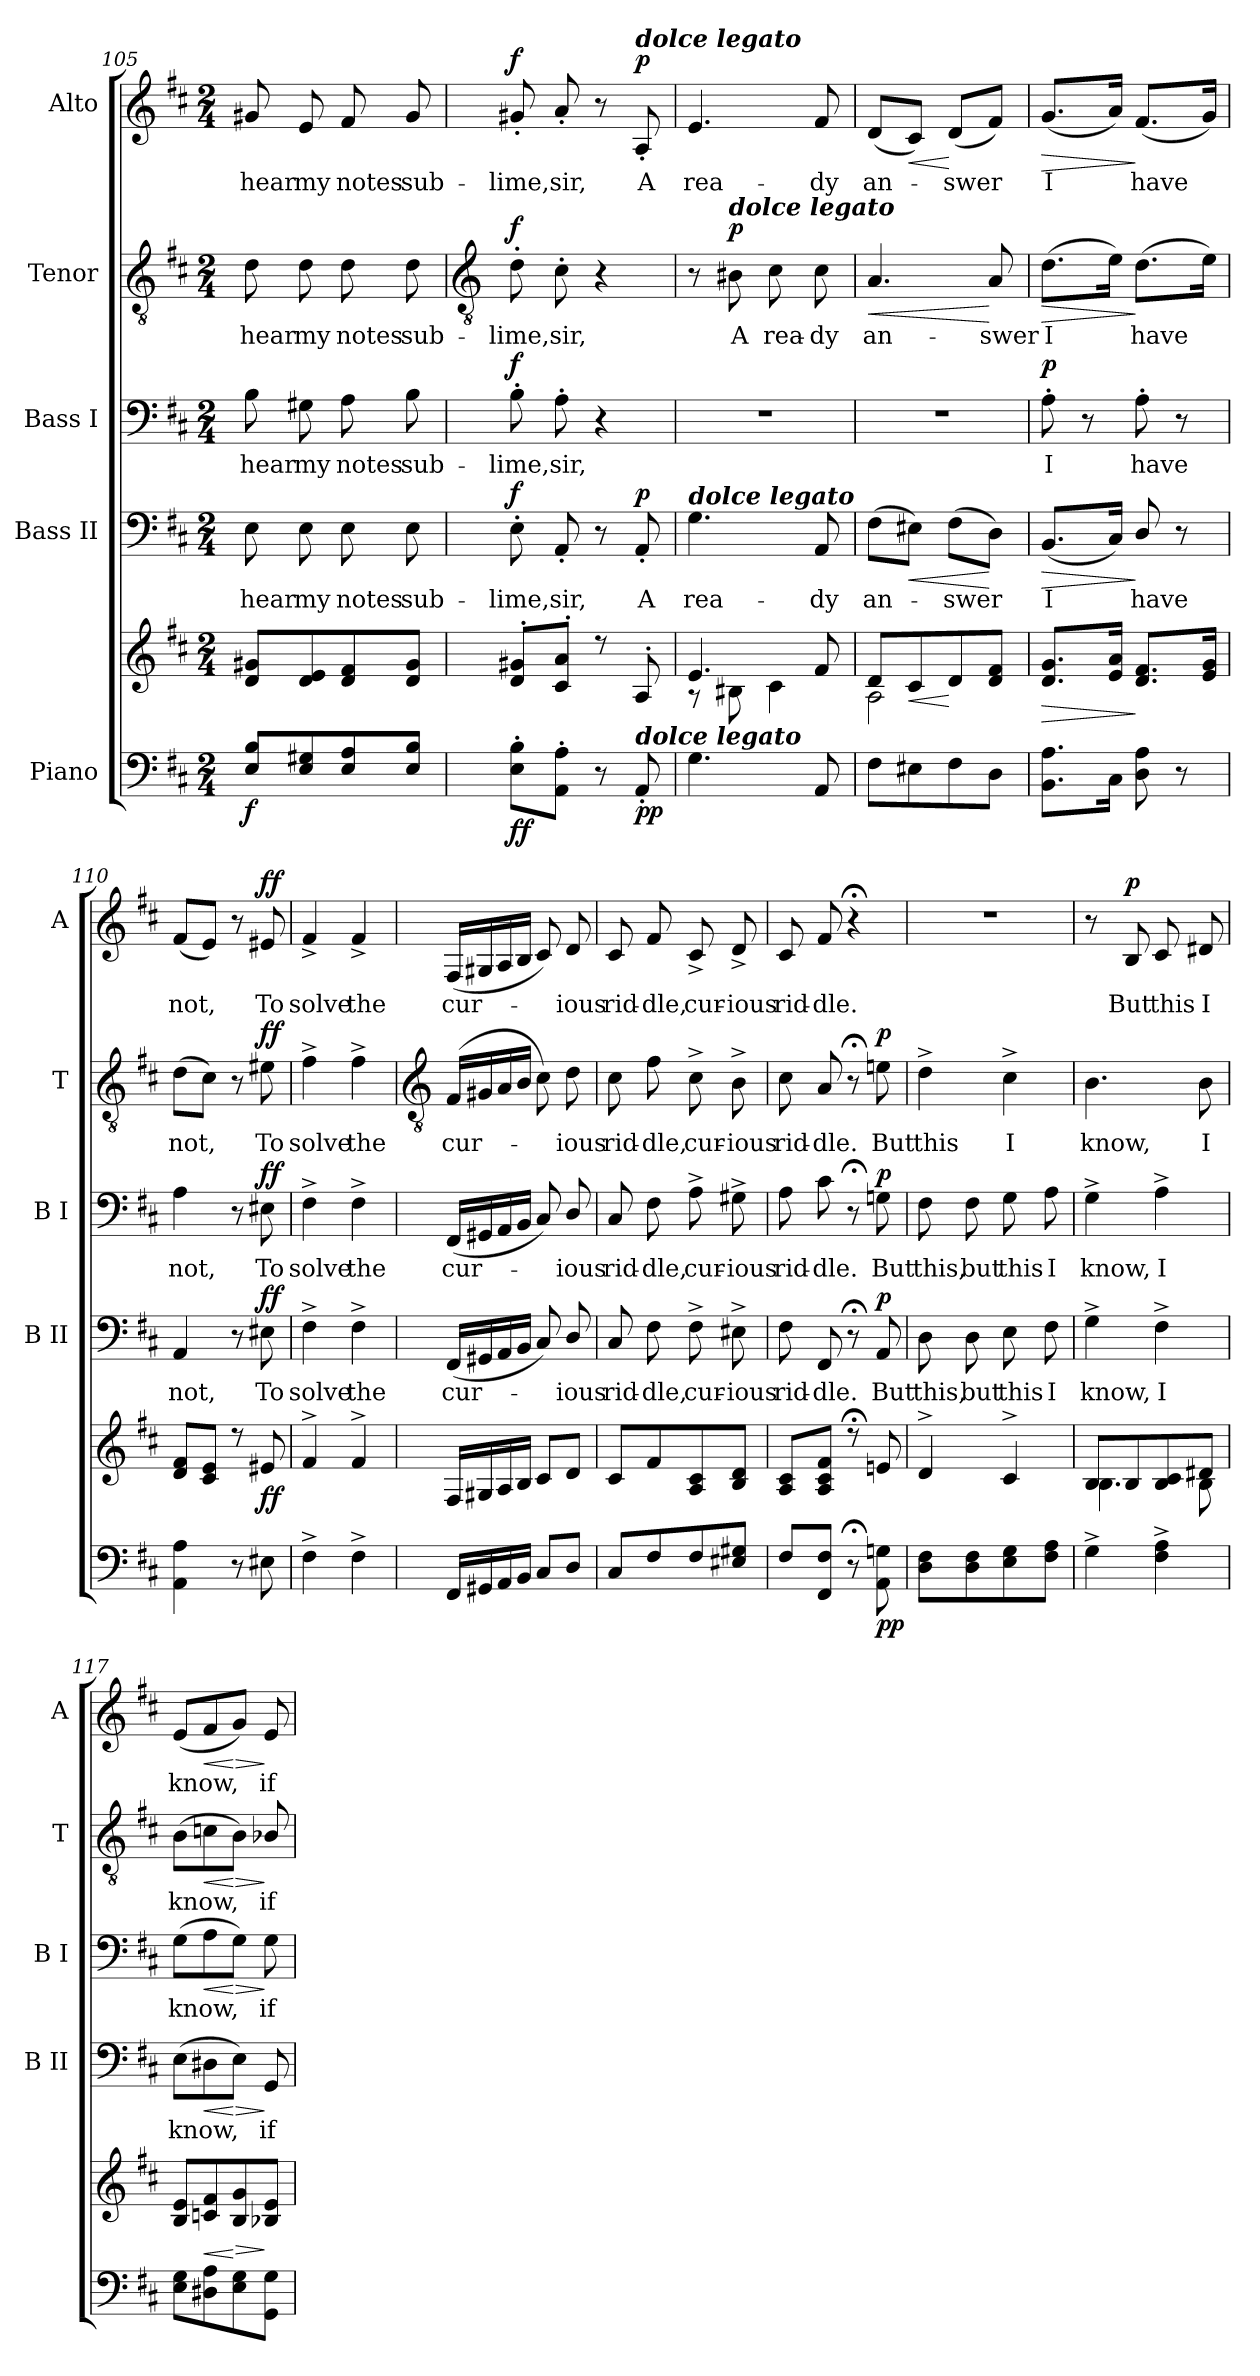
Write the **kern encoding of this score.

**kern	**kern	**dynam	**kern	**text	**dynam	**kern	**text	**dynam	**kern	**text	**dynam	**kern	**text	**dynam
*part5	*part5	*part5	*part4	*part4	*part4	*part3	*part3	*part3	*part2	*part2	*part2	*part1	*part1	*part1
*staff6	*staff5	*staff5/6	*staff4	*staff4	*staff4	*staff3	*staff3	*staff3	*staff2	*staff2	*staff2	*staff1	*staff1	*staff1
*I"Piano	*	*	*I"Bass II	*	*	*I"Bass I	*	*	*I"Tenor	*	*	*I"Alto	*	*
*	*	*	*I'B II	*	*	*I'B I	*	*	*I'T	*	*	*I'A	*	*
*clefF4	*clefG2	*	*clefF4	*	*	*clefF4	*	*	*clefGv2	*	*	*clefG2	*	*
*k[f#c#]	*k[f#c#]	*	*k[f#c#]	*	*	*k[f#c#]	*	*	*k[f#c#]	*	*	*k[f#c#]	*	*
*D:	*D:	*	*D:	*	*	*D:	*	*	*D:	*	*	*D:	*	*
*M2/4	*M2/4	*	*M2/4	*	*	*M2/4	*	*	*M2/4	*	*	*M2/4	*	*
=105	=105	=105	=105	=105	=105	=105	=105	=105	=105	=105	=105	=105	=105	=105
*^	*^	*	*	*	*	*	*	*	*	*	*	*	*	*
!	!	!	!	!LO:DY:b=2	!	!LO:LY:b	!	!	!LO:LY:b	!	!	!LO:LY:b	!	!	!LO:LY:b	!
2ryy	8E\ 8B\L	8d 8g#XL	2ryy	f	8E	hear	.	8B	hear	.	8d	hear	.	8g#X	hear	.
!	!	!	!	!	!	!LO:LY:b	!	!	!LO:LY:b	!	!	!LO:LY:b	!	!	!LO:LY:b	!
.	8E\ 8G#X\	8d 8e	.	.	8E	my	.	8G#X	my	.	8d	my	.	8e	my	.
!	!	!	!	!	!	!LO:LY:b	!	!	!LO:LY:b	!	!	!LO:LY:b	!	!	!LO:LY:b	!
.	8E/ 8A/	8d 8f#	.	.	8E	notes	.	8A	notes	.	8d	notes	.	8f#	notes	.
!	!	!	!	!	!	!LO:LY:b	!	!	!LO:LY:b	!	!	!LO:LY:b	!	!	!LO:LY:b	!
.	8E/ 8B/J	8d 8g#J	.	.	8E	sub-	.	8B	sub-	.	8d	sub-	.	8g#	sub-	.
*v	*v	*	*	*	*	*	*	*	*	*	*	*	*	*	*	*
!!LO:LB:g=z
=106	=106	=106	=106	=106	=106	=106	=106	=106	=106	=106	=106	=106	=106	=106	=106
*	*	*	*	*	*	*	*	*	*	*clefGv2	*	*	*	*	*
*^	*	*	*	*	*	*	*	*	*	*	*	*	*	*	*
!	!	!	!	!LO:DY:b=2	!	!LO:LY:b	!	!	!LO:LY:b	!	!	!LO:LY:b	!	!	!LO:LY:b	!
!	!	!	!	!LO:DY:n=1:b	!	!	!LO:DY:b	!	!	!LO:DY:b	!	!	!LO:DY:b	!	!	!LO:DY:b
*v	*v	*	*	*	*	*	*	*	*	*	*	*	*	*	*	*
8E' 8B'L	8d' 8g#X'L	2ryy	f f	8E'	-lime,	f	8B'	-lime,	f	8d'	-lime,	f	8g#X'	-lime,	f
!	!	!	!	!	!LO:LY:b	!	!	!LO:LY:b	!	!	!LO:LY:b	!	!	!LO:LY:b	!
8AA' 8A'J	8c#' 8a'J	.	.	8AA'	sir,	.	8A'	sir,	.	8c#'	sir,	.	8a'	sir,	.
8r	8r	.	.	8r	.	.	4r	.	.	4r	.	.	8r	.	.
!	!	!	!	!	!	!	!	!	!	!	!	!	!LO:TX:a:Bi:t=dolce legato	!	!
!	!LO:TX:b:Bi:t=dolce legato	!	!	!	!	!	!	!	!	!	!	!	!	!	!
!	!	!	!LO:DY:n=2:b=2	!	!LO:LY:b	!	!	!	!	!	!	!	!	!LO:LY:b	!
!	!	!	!LO:DY:n=3:b	!	!	!LO:DY:b	!	!	!	!	!	!	!	!	!LO:DY:b
8AA'	8A'	.	p p	8AA'	A	p	.	.	.	.	.	.	8A'	A	p
=107	=107	=107	=107	=107	=107	=107	=107	=107	=107	=107	=107	=107	=107	=107	=107
!	!	!	!	!LO:TX:a:Bi:t=dolce legato	!	!	!	!	!	!	!	!	!	!	!
!	!	!	!	!	!LO:LY:b	!	!LO:N:vis=1	!	!	!	!	!	!	!LO:LY:b	!
4.G	4.e	8r	.	4.G	rea-	.	2r	.	.	8r	.	.	4.e	rea-	.
!	!	!	!	!	!	!	!	!	!	!LO:TX:a:Bi:t=dolce legato	!	!	!	!	!
!	!	!	!	!	!	!	!	!	!	!	!LO:LY:b	!LO:DY:b	!	!	!
.	.	8B#X\	.	.	.	.	.	.	.	8B#X	A	p	.	.	.
!	!	!	!	!	!	!	!	!	!	!	!LO:LY:b	!	!	!	!
.	.	4c#\	.	.	.	.	.	.	.	8c#	rea-	.	.	.	.
!	!	!	!	!	!LO:LY:b	!	!	!	!	!	!LO:LY:b	!	!	!LO:LY:b	!
8AA	8f#	.	.	8AA	-dy	.	.	.	.	8c#	-dy	.	8f#	-dy	.
=108	=108	=108	=108	=108	=108	=108	=108	=108	=108	=108	=108	=108	=108	=108	=108
!	!	!	!	!	!LO:LY:b	!	!LO:N:vis=1	!	!	!	!LO:LY:b	!LO:HP:b	!	!LO:LY:b	!
8F#L	8dL	2A\	.	(>8F#L	an-	.	2r	.	.	4.A	an-	<	(<8dL	an-	.
!	!	!	!LO:HP:b	!	!	!LO:HP:b	!	!	!	!	!	!	!	!	!LO:HP:b
8E#X	8c#	.	<	8E#XJ)	.	<	.	.	.	.	.	.	8c#J)	.	<
!	!	!	!	!	!LO:LY:b	!	!	!	!	!	!	!	!	!LO:LY:b	!
8F#	8d	.	[	(>8F#L	swer	.	.	.	.	.	.	.	(<8dL	swer	[
!	!	!	!	!	!	!	!	!	!	!	!LO:LY:b	!	!	!	!
8DJ	8d 8f#J	.	.	8DJ)	.	[	.	.	.	8A	-swer	[	8f#J)	.	.
=109	=109	=109	=109	=109	=109	=109	=109	=109	=109	=109	=109	=109	=109	=109	=109
!	!	!	!LO:HP:b	!	!LO:LY:b	!LO:HP:b	!	!LO:LY:b	!LO:DY:b	!	!LO:LY:b	!LO:HP:b	!	!LO:LY:b	!LO:HP:b
8.BB 8.AL	8.d 8.gL	2ryy	>	(<8.BBL	I	>	8A'	I	p	(>8.dL	I	>	(<8.gL	I	>
.	.	.	.	.	.	.	8r	.	.	.	.	.	.	.	.
16C#J	16e 16aJ	.	.	16C#J)	.	.	.	.	.	16eJ)	.	.	16aJ)	.	.
!	!	!	!	!	!LO:LY:b	!	!	!LO:LY:b	!	!	!LO:LY:b	!	!	!LO:LY:b	!
8D\ 8A\	8.d 8.f#L	.	]	8D/	have	]	8A'	have	.	(>8.dL	have	]	(<8.f#L	have	]
8r	.	.	.	8r	.	.	8r	.	.	.	.	.	.	.	.
.	16e 16gJ	.	.	.	.	.	.	.	.	16eJ)	.	.	16gJ)	.	.
=110	=110	=110	=110	=110	=110	=110	=110	=110	=110	=110	=110	=110	=110	=110	=110
!	!	!	!	!	!LO:LY:b	!	!	!LO:LY:b	!	!	!LO:LY:b	!	!	!LO:LY:b	!
4AA 4A	8d 8f#L	2ryy	.	4AA	not,	.	4A	not,	.	(>8dL	not,	.	(<8f#L	not,	.
.	8c# 8eJ	.	.	.	.	.	.	.	.	8c#J)	.	.	8eJ)	.	.
8r	8r	.	.	8r	.	.	8r	.	.	8r	.	.	8r	.	.
!	!	!	!LO:DY:b	!	!LO:LY:b	!LO:DY:b	!	!LO:LY:b	!LO:DY:b	!	!LO:LY:b	!LO:DY:b	!	!LO:LY:b	!LO:DY:b
8E#X\	8e#X	.	ff	8E#X	To	ff	8E#X	To	ff	8e#X	To	ff	8e#X	To	ff
=111	=111	=111	=111	=111	=111	=111	=111	=111	=111	=111	=111	=111	=111	=111	=111
!	!	!LO:N:vis=1	!	!	!LO:LY:b	!	!	!LO:LY:b	!	!	!LO:LY:b	!	!	!LO:LY:b	!
4F#^	4f#^	2ryy	.	4F#^	solve	.	4F#^	solve	.	4f#^	solve	.	4f#^	solve	.
!	!	!	!	!	!LO:LY:b	!	!	!LO:LY:b	!	!	!LO:LY:b	!	!	!LO:LY:b	!
4F#^	4f#^	.	.	4F#^	the	.	4F#^	the	.	4f#^	the	.	4f#^	the	.
!!LO:LB:g=z
=112	=112	=112	=112	=112	=112	=112	=112	=112	=112	=112	=112	=112	=112	=112	=112
*	*	*	*	*	*	*	*	*	*	*clefGv2	*	*	*	*	*
!	!	!LO:N:vis=1	!	!	!LO:LY:b	!	!	!LO:LY:b	!	!	!LO:LY:b	!	!	!LO:LY:b	!
16FF#LL	16F#LL	2ryy	.	(<16FF#LL	cur-	.	(<16FF#LL	cur-	.	(<16F#LL	cur-	.	(<16F#LL	cur-	.
16GG#X	16G#X	.	.	16GG#X	.	.	16GG#X	.	.	16G#X	.	.	16G#X	.	.
16AA	16A	.	.	16AA	.	.	16AA	.	.	16A	.	.	16A	.	.
16BBJJ	16BJJ	.	.	16BBJJ	.	.	16BBJJ	.	.	16BJJ	.	.	16BJJ	.	.
8C#L	8c#L	.	.	8C#)	.	.	8C#)	.	.	8c#)	.	.	8c#)	.	.
!	!	!	!	!	!LO:LY:b	!	!	!LO:LY:b	!	!	!LO:LY:b	!	!	!LO:LY:b	!
8D/J	8dJ	.	.	8D/	ious	.	8D/	ious	.	8d	ious	.	8d	ious	.
=113	=113	=113	=113	=113	=113	=113	=113	=113	=113	=113	=113	=113	=113	=113	=113
!	!	!LO:N:vis=1	!	!	!LO:LY:b	!	!	!LO:LY:b	!	!	!LO:LY:b	!	!	!LO:LY:b	!
8C#/L	8c#L	2ryy	.	8C#	rid-	.	8C#	rid-	.	8c#	rid-	.	8c#	rid-	.
!	!	!	!	!	!LO:LY:b	!	!	!LO:LY:b	!	!	!LO:LY:b	!	!	!LO:LY:b	!
8F#/	8f#	.	.	8F#	-dle,	.	8F#	-dle,	.	8f#	-dle,	.	8f#	-dle,	.
!	!	!	!	!	!LO:LY:b	!	!	!LO:LY:b	!	!	!LO:LY:b	!	!	!LO:LY:b	!
8F#	8A 8c#	.	.	8F#^	cur-	.	8A^	cur-	.	8c#^	cur-	.	8c#^	cur-	.
!	!	!	!	!	!LO:LY:b	!	!	!LO:LY:b	!	!	!LO:LY:b	!	!	!LO:LY:b	!
8E#X 8G#XJ	8B 8dJ	.	.	8E#X^	-ious	.	8G#X^	-ious	.	8B^	-ious	.	8d^	-ious	.
=114	=114	=114	=114	=114	=114	=114	=114	=114	=114	=114	=114	=114	=114	=114	=114
!	!	!LO:N:vis=1	!	!	!LO:LY:b	!	!	!LO:LY:b	!	!	!LO:LY:b	!	!	!LO:LY:b	!
8F#L	8A 8c#L	2ryy	.	8F#	rid-	.	8A	rid-	.	8c#	rid-	.	8c#	rid-	.
!	!	!	!	!	!LO:LY:b	!	!	!LO:LY:b	!	!	!LO:LY:b	!	!	!LO:LY:b	!
8FF# 8F#J	8A 8c# 8f#J	.	.	8FF#	-dle.	.	8c#	-dle.	.	8A	-dle.	.	8f#	-dle.	.
8r;	8r;<	.	.	8r;<	.	.	8r;<	.	.	8r;<	.	.	4r;<	.	.
!	!	!	!LO:DY:b=2	!	!LO:LY:b	!	!	!LO:LY:b	!	!	!LO:LY:b	!	!	!	!
!	!	!	!LO:DY:n=1:b	!	!	!LO:DY:b	!	!	!LO:DY:b	!	!	!LO:DY:b	!	!	!
8AA\ 8Gn\	8en	.	p p	8AA	But	p	8Gn	But	p	8en	But	p	.	.	.
=115	=115	=115	=115	=115	=115	=115	=115	=115	=115	=115	=115	=115	=115	=115	=115
!	!	!LO:N:vis=1	!	!	!LO:LY:b	!	!	!LO:LY:b	!	!	!LO:LY:b	!	!LO:N:vis=1	!	!
8D 8F#L	4d^	2ryy	.	8D	this,	.	8F#	this,	.	4d^	this	.	2r	.	.
!	!	!	!	!	!LO:LY:b	!	!	!LO:LY:b	!	!	!	!	!	!	!
8D 8F#	.	.	.	8D	but	.	8F#	but	.	.	.	.	.	.	.
!	!	!	!	!	!LO:LY:b	!	!	!LO:LY:b	!	!	!LO:LY:b	!	!	!	!
8E 8G	4c#^	.	.	8E	this	.	8G	this	.	4c#^	I	.	.	.	.
!	!	!	!	!	!LO:LY:b	!	!	!LO:LY:b	!	!	!	!	!	!	!
8F# 8AJ	.	.	.	8F#	I	.	8A	I	.	.	.	.	.	.	.
=116	=116	=116	=116	=116	=116	=116	=116	=116	=116	=116	=116	=116	=116	=116	=116
!	!	!	!	!	!LO:LY:b	!	!	!LO:LY:b	!	!	!LO:LY:b	!	!	!	!
4G^	8BL	4.B\	.	4G^	know,	.	4G^	know,	.	4.B	know,	.	8r	.	.
!	!	!	!	!	!	!	!	!	!	!	!	!	!	!LO:LY:b	!LO:DY:b
.	8B	.	.	.	.	.	.	.	.	.	.	.	8B	But	p
!	!	!	!	!	!LO:LY:b	!	!	!LO:LY:b	!	!	!	!	!	!LO:LY:b	!
4F#^ 4A^	8B 8c#	.	.	4F#^	I	.	4A^	I	.	.	.	.	8c#	this	.
!	!	!	!	!	!	!	!	!	!	!	!LO:LY:b	!	!	!LO:LY:b	!
.	8d#XJ	8B\	.	.	.	.	.	.	.	8B	I	.	8d#X	I	.
=117	=117	=117	=117	=117	=117	=117	=117	=117	=117	=117	=117	=117	=117	=117	=117
!	!	!	!	!	!LO:LY:b	!	!	!LO:LY:b	!	!	!LO:LY:b	!	!	!LO:LY:b	!
8E 8GL	8B 8eL	2ryy	.	(>8EL	know,	.	(>8GL	know,	.	(>8BL	know,	.	(<8eL	know,	.
!	!	!	!LO:HP:b	!	!	!LO:HP:b	!	!	!LO:HP:b	!	!	!LO:HP:b	!	!	!LO:HP:b
8D#X 8A	8cn 8f#	.	<	8D#X	.	<	8A	.	<	8cn	.	<	8f#	.	<
!	!	!	!LO:HP:n=1:b	!	!	!LO:HP:n=1:b	!	!	!LO:HP:n=1:b	!	!	!LO:HP:n=1:b	!	!	!LO:HP:n=1:b
8E 8G	8B 8g	.	[ >	8EJ)	.	[ >	8GJ)	.	[ >	8BJ)	.	[ >	8gJ)	.	[ >
!	!	!	!	!	!LO:LY:b	!	!	!LO:LY:b	!	!	!LO:LY:b	!	!	!LO:LY:b	!
8GG 8GJ	8B-X 8eJ	.	]	8GG	if	]	8G	if	]	8B-X/	if	]	8e	if	]
*	*v	*v	*	*	*	*	*	*	*	*	*	*	*	*	*
=	=	=	=	=	=	=	=	=	=	=	=	=	=	=
*-	*-	*-	*-	*-	*-	*-	*-	*-	*-	*-	*-	*-	*-	*-
